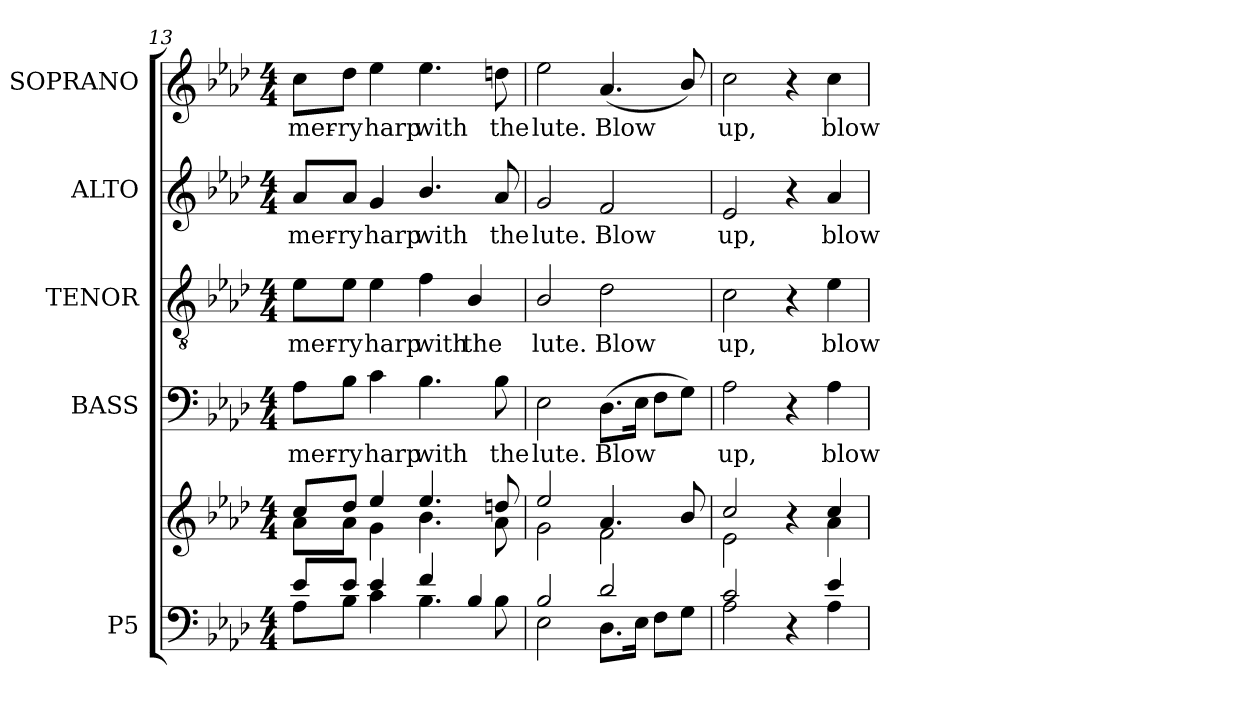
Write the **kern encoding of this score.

**kern	**kern	**kern	**text	**kern	**text	**kern	**text	**kern	**text
*part5	*part5	*part4	*part4	*part3	*part3	*part2	*part2	*part1	*part1
*staff6	*staff5	*staff4	*staff4	*staff3	*staff3	*staff2	*staff2	*staff1	*staff1
*I"P5	*	*I"BASS	*	*I"TENOR	*	*I"ALTO	*	*I"SOPRANO	*
*clefF4	*clefG2	*clefF4	*	*clefGv2	*	*clefG2	*	*clefG2	*
*	*	*	*	*ITrd7c12	*	*	*	*	*
*k[b-e-a-d-]	*k[b-e-a-d-]	*k[b-e-a-d-]	*	*k[b-e-a-d-]	*	*k[b-e-a-d-]	*	*k[b-e-a-d-]	*
*A-:	*A-:	*A-:	*	*A-:	*	*A-:	*	*A-:	*
*M4/4	*M4/4	*M4/4	*	*M4/4	*	*M4/4	*	*M4/4	*
=13	=13	=13	=13	=13	=13	=13	=13	=13	=13
*^	*^	*	*	*	*	*	*	*	*
!	!	!	!	!	!LO:LY:b:color=#000000	!	!	!	!	!	!
!	!	!	!	!	!	!	!LO:LY:b:color=#000000	!	!	!	!
!	!	!	!	!	!	!	!	!	!LO:LY:b:color=#000000	!	!
!	!	!	!	!	!	!	!	!	!	!	!LO:LY:b:color=#000000
8e-i/L	8A-i\L	8cci/L	8a-i\L	8A-i\L	mer-	8E-i\L	mer-	8a-i/L	mer-	8cci\L	mer-
!	!	!	!	!	!LO:LY:b:color=#000000	!	!	!	!	!	!
!	!	!	!	!	!	!	!LO:LY:b:color=#000000	!	!	!	!
!	!	!	!	!	!	!	!	!	!LO:LY:b:color=#000000	!	!
!	!	!	!	!	!	!	!	!	!	!	!LO:LY:b:color=#000000
8e-i/J	8B-i\J	8dd-i/J	8a-i\J	8B-i\J	-ry	8E-i\J	-ry	8a-i/J	-ry	8dd-i\J	-ry
!	!	!	!	!	!LO:LY:b:color=#000000	!	!	!	!	!	!
!	!	!	!	!	!	!	!LO:LY:b:color=#000000	!	!	!	!
!	!	!	!	!	!	!	!	!	!LO:LY:b:color=#000000	!	!
!	!	!	!	!	!	!	!	!	!	!	!LO:LY:b:color=#000000
4e-i/	4ci\	4ee-i/	4gi\	4ci\	harp	4E-i\	harp	4gi/	harp	4ee-i\	harp
!	!	!	!	!	!LO:LY:b:color=#000000	!	!	!	!	!	!
!	!	!	!	!	!	!	!LO:LY:b:color=#000000	!	!	!	!
!	!	!	!	!	!	!	!	!	!LO:LY:b:color=#000000	!	!
!	!	!	!	!	!	!	!	!	!	!	!LO:LY:b:color=#000000
4fi/	4.B-i\	4.ee-i/	4.b-i\	4.B-i\	with	4Fi\	with	4.b-i/	with	4.ee-i\	with
!	!	!	!	!	!	!	!LO:LY:b:color=#000000	!	!	!	!
4B-i/	.	.	.	.	.	4BB-i/	the	.	.	.	.
!	!	!	!	!	!LO:LY:b:color=#000000	!	!	!	!	!	!
!	!	!	!	!	!	!	!	!	!LO:LY:b:color=#000000	!	!
!	!	!	!	!	!	!	!	!	!	!	!LO:LY:b:color=#000000
.	8B-i\	8ddni/	8a-i\	8B-i\	the	.	.	8a-i/	the	8ddni\	the
=14	=14	=14	=14	=14	=14	=14	=14	=14	=14	=14	=14
!	!	!	!	!	!LO:LY:b:color=#000000	!	!	!	!	!	!
!	!	!	!	!	!	!	!LO:LY:b:color=#000000	!	!	!	!
!	!	!	!	!	!	!	!	!	!LO:LY:b:color=#000000	!	!
!	!	!	!	!	!	!	!	!	!	!	!LO:LY:b:color=#000000
2B-i/	2E-i\	2ee-i/	2gi\	2E-i\	lute.	2BB-i/	lute.	2gi/	lute.	2ee-i\	lute.
!	!	!	!	!	!LO:LY:b:color=#000000	!	!	!	!	!	!
!	!	!	!	!	!	!	!LO:LY:b:color=#000000	!	!	!	!
!	!	!	!	!	!	!	!	!	!LO:LY:b:color=#000000	!	!
!	!	!	!	!	!	!	!	!	!	!	!LO:LY:b:color=#000000
2d-i/	8.D-i\L	4.a-i/	2fi\	(8.D-i\L	Blow	2D-i\	Blow	2fi/	Blow	(4.a-i/	Blow
.	16E-i\Jk	.	.	16E-i\Jk	.	.	.	.	.	.	.
.	8Fi\L	.	.	8Fi\L	.	.	.	.	.	.	.
.	8Gi\J	8b-i/	.	8Gi\J)	.	.	.	.	.	8b-i/)	.
=15	=15	=15	=15	=15	=15	=15	=15	=15	=15	=15	=15
!	!	!	!	!	!LO:LY:b:color=#000000	!	!	!	!	!	!
!	!	!	!	!	!	!	!LO:LY:b:color=#000000	!	!	!	!
!	!	!	!	!	!	!	!	!	!LO:LY:b:color=#000000	!	!
!	!	!	!	!	!	!	!	!	!	!	!LO:LY:b:color=#000000
2ci/	2A-i\	2cci/	2e-i\	2A-i\	up,	2Ci\	up,	2e-i/	up,	2cci\	up,
4r	4ryy	4r	4ryy	4r	.	4r	.	4r	.	4r	.
!	!	!	!	!	!LO:LY:b:color=#000000	!	!	!	!	!	!
!	!	!	!	!	!	!	!LO:LY:b:color=#000000	!	!	!	!
!	!	!	!	!	!	!	!	!	!LO:LY:b:color=#000000	!	!
!	!	!	!	!	!	!	!	!	!	!	!LO:LY:b:color=#000000
4e-i/	4A-i\	4cci/	4a-i\	4A-i\	blow	4E-i\	blow	4a-i/	blow	4cci\	blow
*v	*v	*	*	*	*	*	*	*	*	*	*
*	*v	*v	*	*	*	*	*	*	*	*
=	=	=	=	=	=	=	=	=	=
*-	*-	*-	*-	*-	*-	*-	*-	*-	*-
